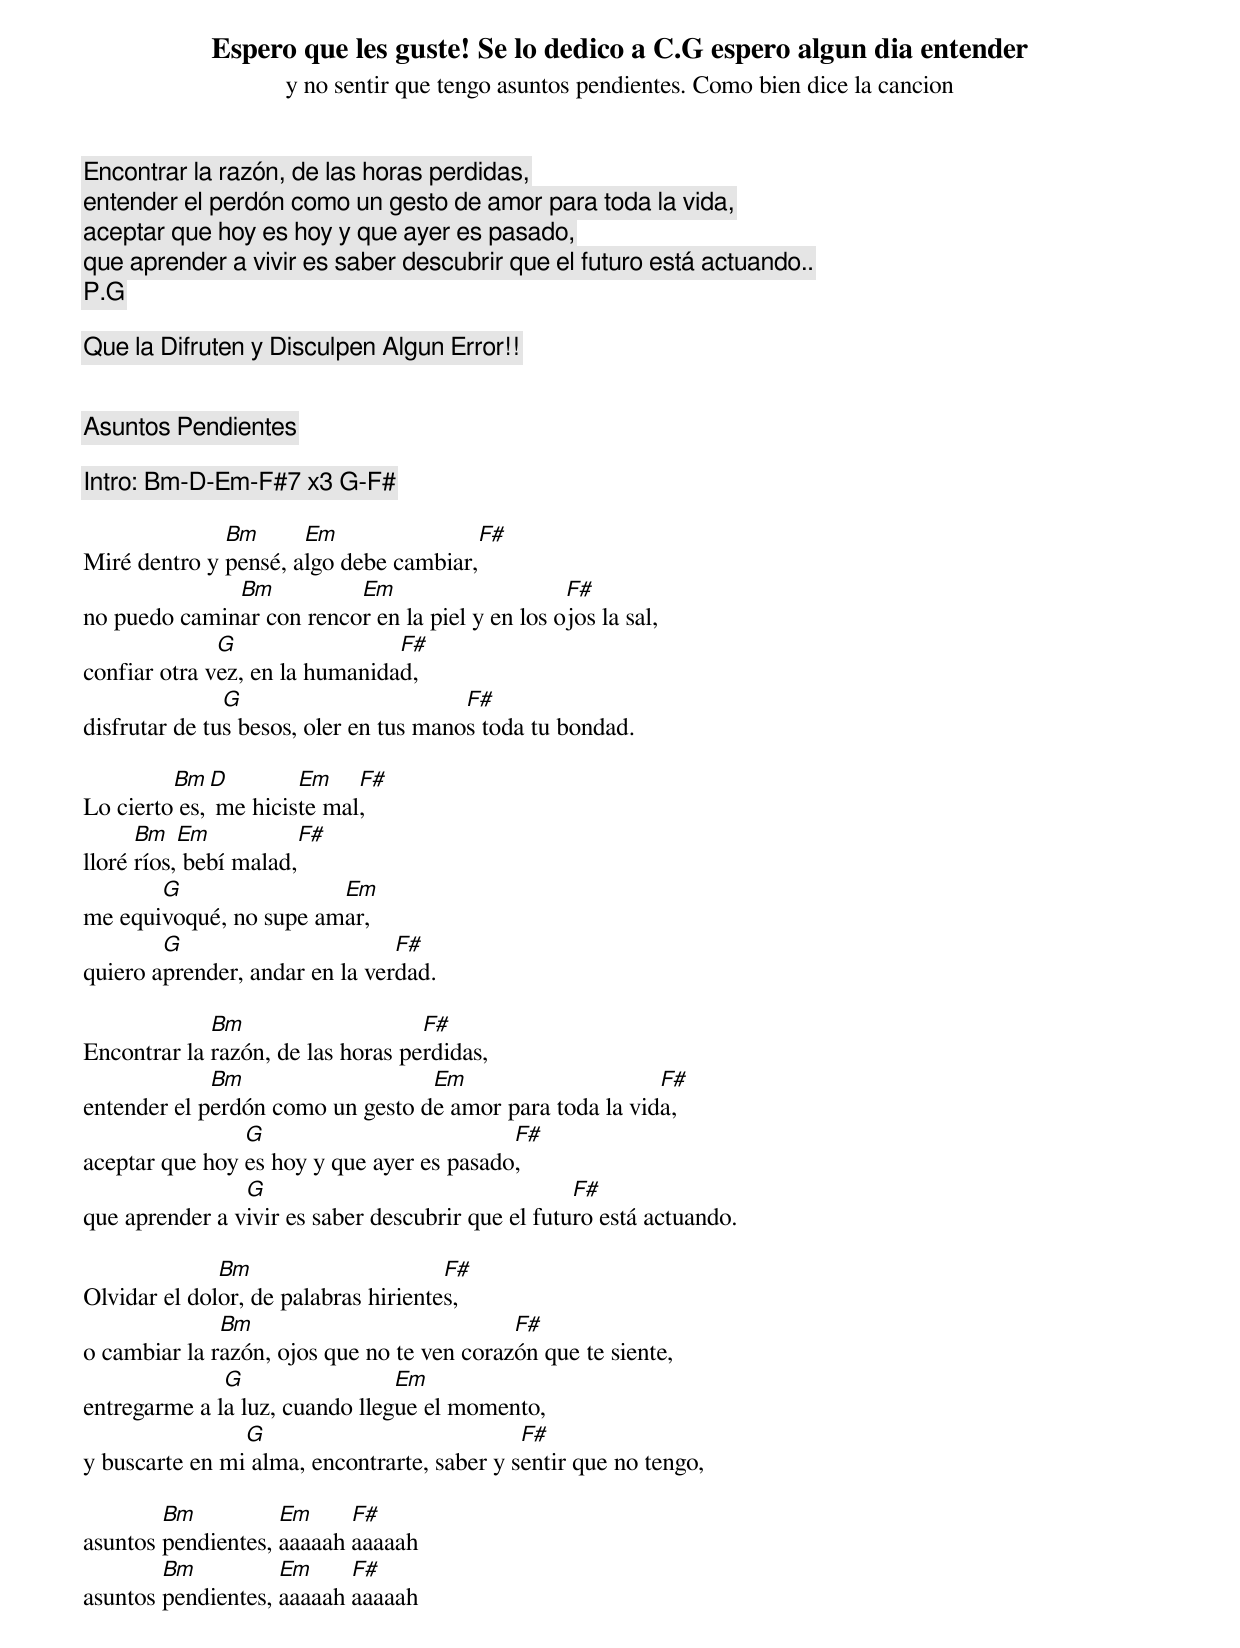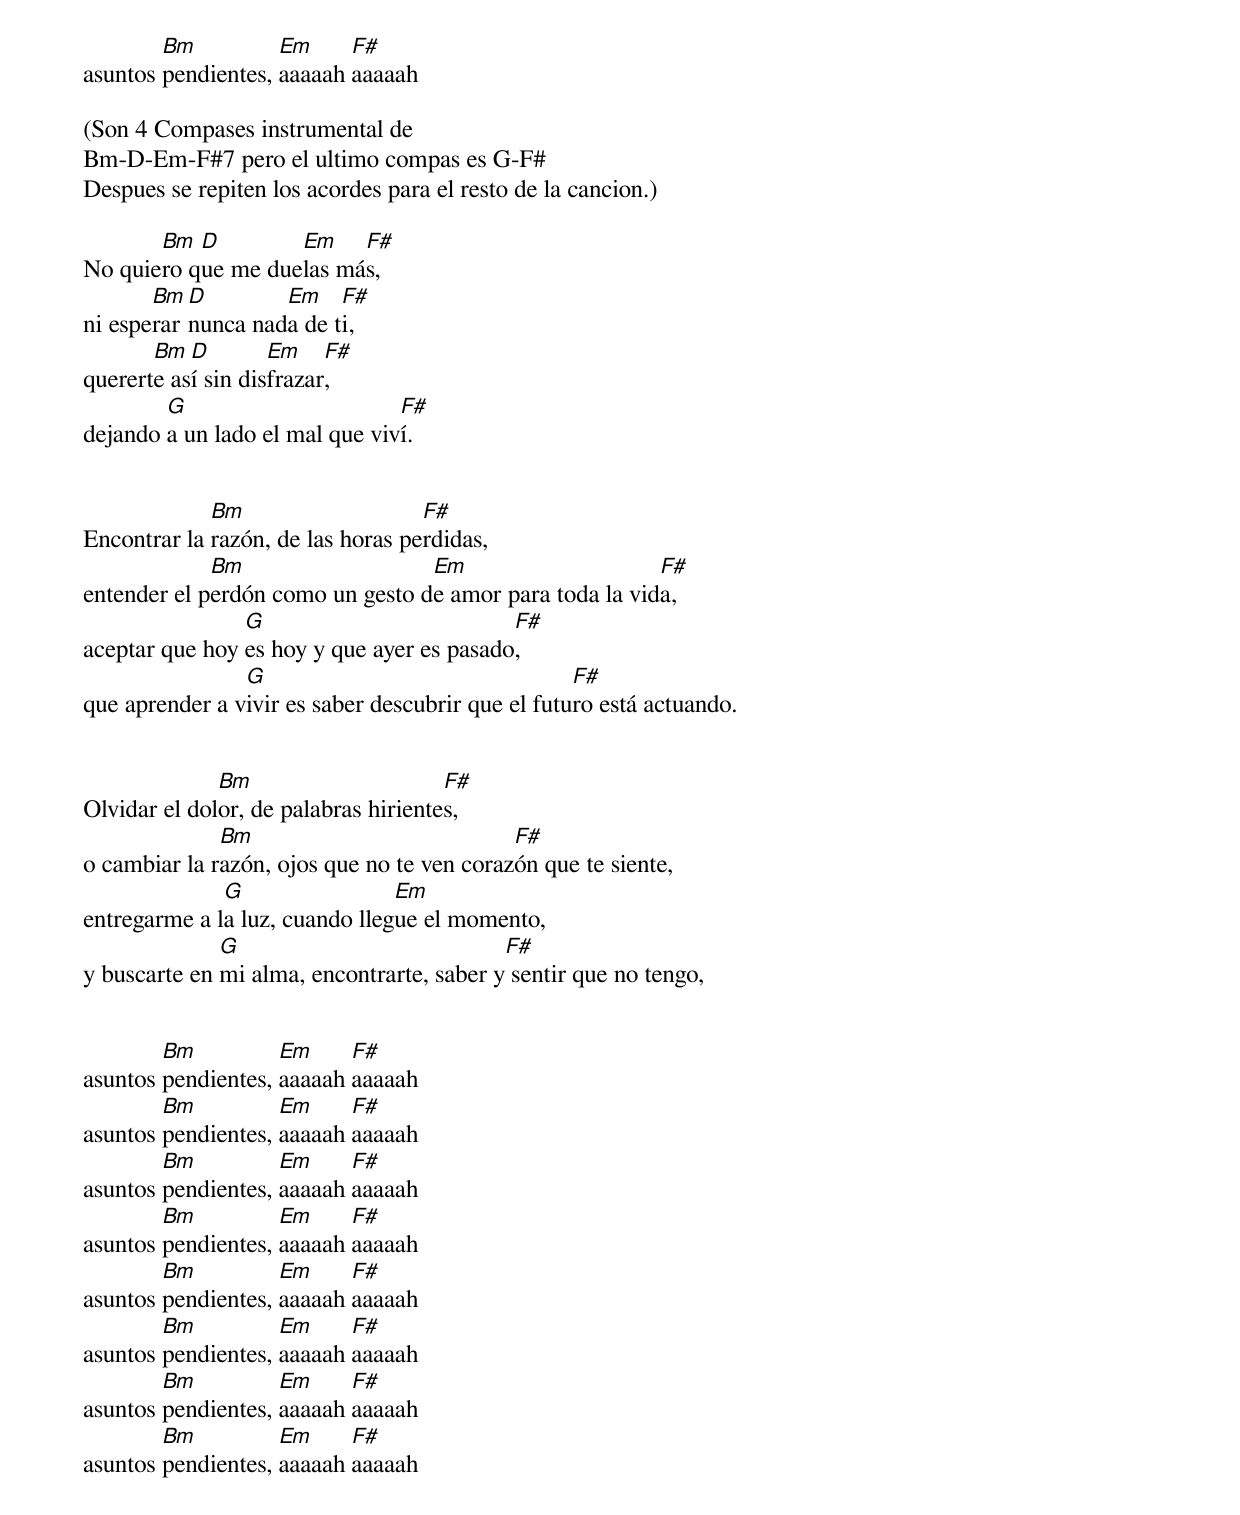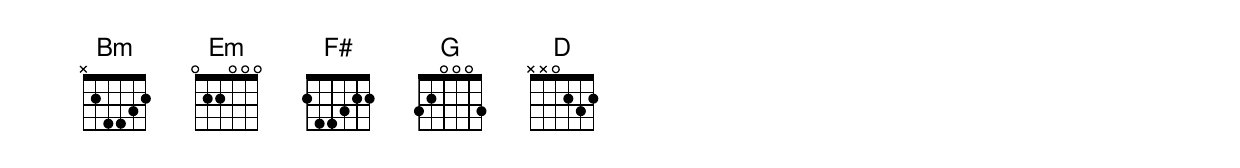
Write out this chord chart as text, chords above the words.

Espero que les guste! Se lo dedico a C.G espero algun dia entender
y no sentir que tengo asuntos pendientes. Como bien dice la cancion
Encontrar la razón, de las horas perdidas,
entender el perdón como un gesto de amor para toda la vida,
aceptar que hoy es hoy y que ayer es pasado,
que aprender a vivir es saber descubrir que el futuro está actuando..
P.G

Que la Difruten y Disculpen Algun Error!!


Asuntos Pendientes

Intro: Bm-D-Em-F#7 x3 G-F#

              Bm      Em                  F#
Miré dentro y pensé, algo debe cambiar,
              Bm          Em                     F#
no puedo caminar con rencor en la piel y en los ojos la sal,
              G                 F#
confiar otra vez, en la humanidad,
               G                        F#
disfrutar de tus besos, oler en tus manos toda tu bondad.

         Bm  D        Em    F#
Lo cierto es, me hiciste mal,
      Bm   Em            F#
lloré ríos, bebí malad,
       G                Em
me equivoqué, no supe amar,
        G                       F#
quiero aprender, andar en la verdad.

             Bm                    F#
Encontrar la razón, de las horas perdidas,
             Bm                   Em                     F#
entender el perdón como un gesto de amor para toda la vida,
                G                          F#
aceptar que hoy es hoy y que ayer es pasado,
                G                                  F#
que aprender a vivir es saber descubrir que el futuro está actuando.

              Bm                      F#
Olvidar el dolor, de palabras hirientes,
              Bm                            F#
o cambiar la razón, ojos que no te ven corazón que te siente,
              G                 Em
entregarme a la luz, cuando llegue el momento,
                G                            F#
y buscarte en mi alma, encontrarte, saber y sentir que no tengo,

        Bm          Em     F#
asuntos pendientes, aaaaah aaaaah
        Bm          Em     F#
asuntos pendientes, aaaaah aaaaah
        Bm          Em     F#
asuntos pendientes, aaaaah aaaaah

(Son 4 Compases instrumental de
Bm-D-Em-F#7 pero el ultimo compas es G-F#
Despues se repiten los acordes para el resto de la cancion.)

       Bm  D        Em    F#
No quiero que me duelas más,
       Bm  D        Em    F#
ni esperar nunca nada de ti,
       Bm  D        Em    F#
quererte así sin disfrazar,
        G                       F#
dejando a un lado el mal que viví.


             Bm                    F#
Encontrar la razón, de las horas perdidas,
             Bm                   Em                     F#
entender el perdón como un gesto de amor para toda la vida,
                G                          F#
aceptar que hoy es hoy y que ayer es pasado,
                G                                  F#
que aprender a vivir es saber descubrir que el futuro está actuando.


              Bm                      F#
Olvidar el dolor, de palabras hirientes,
              Bm                            F#
o cambiar la razón, ojos que no te ven corazón que te siente,
              G                 Em
entregarme a la luz, cuando llegue el momento,
              G                            F#
y buscarte en mi alma, encontrarte, saber y sentir que no tengo,


        Bm          Em     F#
asuntos pendientes, aaaaah aaaaah
        Bm          Em     F#
asuntos pendientes, aaaaah aaaaah
        Bm          Em     F#
asuntos pendientes, aaaaah aaaaah
        Bm          Em     F#
asuntos pendientes, aaaaah aaaaah
        Bm          Em     F#
asuntos pendientes, aaaaah aaaaah
        Bm          Em     F#
asuntos pendientes, aaaaah aaaaah
        Bm          Em     F#
asuntos pendientes, aaaaah aaaaah
        Bm          Em     F#
asuntos pendientes, aaaaah aaaaah
